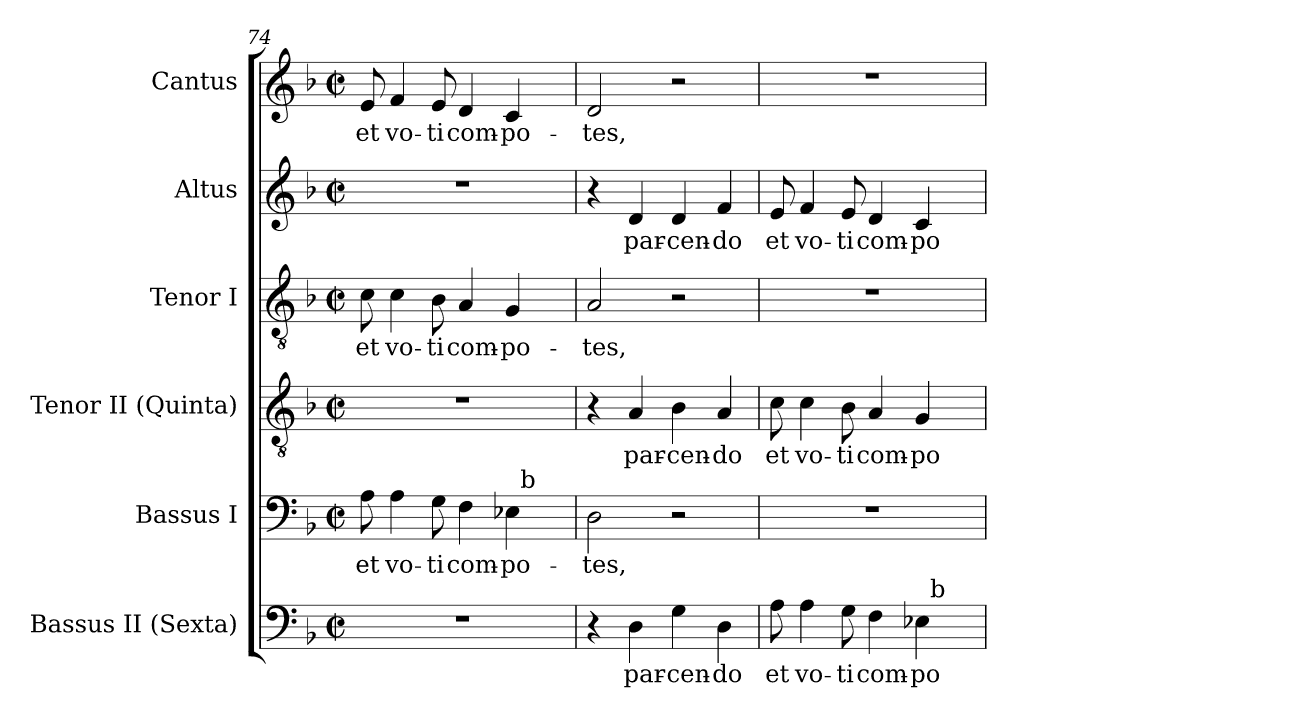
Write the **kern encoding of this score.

**kern	**text	**kern	**text	**kern	**text	**kern	**text	**kern	**text	**kern	**text
*part6	*part6	*part5	*part5	*part4	*part4	*part3	*part3	*part2	*part2	*part1	*part1
*staff6	*staff6	*staff5	*staff5	*staff4	*staff4	*staff3	*staff3	*staff2	*staff2	*staff1	*staff1
*I"Bassus II (Sexta)	*	*I"Bassus I	*	*I"Tenor II (Quinta)	*	*I"Tenor I	*	*I"Altus	*	*I"Cantus	*
*I'B.	*	*I'B.	*	*I'T.	*	*I'T.	*	*I'A.	*	*	*
*clefF4	*	*clefF4	*	*clefGv2	*	*clefGv2	*	*clefG2	*	*clefG2	*
*	*	*	*	*ITrd7c12	*	*ITrd7c12	*	*	*	*	*
*k[b-]	*	*k[b-]	*	*k[b-]	*	*k[b-]	*	*k[b-]	*	*k[b-]	*
*F:	*	*F:	*	*F:	*	*F:	*	*F:	*	*F:	*
*M2/2	*	*M2/2	*	*M2/2	*	*M2/2	*	*M2/2	*	*M2/2	*
*met(c|)	*	*met(c|)	*	*met(c|)	*	*met(c|)	*	*met(c|)	*	*met(c|)	*
=74	=74	=74	=74	=74	=74	=74	=74	=74	=74	=74	=74
!	!	!	!LO:LY:b:color=#000000	!	!	!	!	!	!	!	!
!	!	!	!	!	!	!	!LO:LY:b:color=#000000	!	!	!	!
!	!	!	!	!	!	!	!	!	!	!	!LO:LY:b:color=#000000
*	*	*^	*	*	*	*	*	*	*	*	*
1r	.	8Ai\	2ryy	et	1r	.	8Ci\	et	1r	.	8ei/	et
!	!	!	!	!LO:LY:b:color=#000000	!	!	!	!	!	!	!	!
!	!	!	!	!	!	!	!	!LO:LY:b:color=#000000	!	!	!	!
!	!	!	!	!	!	!	!	!	!	!	!	!LO:LY:b:color=#000000
.	.	4Ai\	.	vo-	.	.	4Ci\	vo-	.	.	4fi/	vo-
!	!	!	!	!LO:LY:b:color=#000000	!	!	!	!	!	!	!	!
!	!	!	!	!	!	!	!	!LO:LY:b:color=#000000	!	!	!	!
!	!	!	!	!	!	!	!	!	!	!	!	!LO:LY:b:color=#000000
.	.	8Gi\	.	-ti	.	.	8BB-i\	-ti	.	.	8ei/	-ti
!	!	!	!	!LO:LY:b:color=#000000	!	!	!	!	!	!	!	!
!	!	!	!	!	!	!	!	!LO:LY:b:color=#000000	!	!	!	!
!	!	!	!	!	!	!	!	!	!	!	!	!LO:LY:b:color=#000000
.	.	4Fi\	4ryy	com-	.	.	4AAi/	com-	.	.	4di/	com-
!	!	!	!	!LO:LY:b:color=#000000	!	!	!	!	!	!	!	!
!	!	!	!	!	!	!	!	!LO:LY:b:color=#000000	!	!	!	!
!	!	!	!	!	!	!	!	!	!	!	!	!LO:LY:b:color=#000000
.	.	4E-i\	32ryy	-po-	.	.	4GGi/	-po-	.	.	4ci/	-po-
.	.	.	256ryy	.	.	.	.	.	.	.	.	.
!	!	!	!LO:TX:a:t=b	!	!	!	!	!	!	!	!	!
.	.	.	8ryy	.	.	.	.	.	.	.	.	.
.	.	.	16ryy	.	.	.	.	.	.	.	.	.
.	.	.	64..ryy	.	.	.	.	.	.	.	.	.
*	*	*v	*v	*	*	*	*	*	*	*	*	*
=75	=75	=75	=75	=75	=75	=75	=75	=75	=75	=75	=75
*	*	*^	*	*	*	*	*	*	*	*	*
!	!	!	!	!LO:LY:b:color=#000000	!	!	!	!	!	!	!	!
*	*	*v	*v	*	*	*	*	*	*	*	*	*
*	*	*^	*	*	*	*	*	*	*	*	*
!	!	!	!	!	!	!	!	!LO:LY:b:color=#000000	!	!	!	!
*	*	*v	*v	*	*	*	*	*	*	*	*	*
*	*	*^	*	*	*	*	*	*	*	*	*
!	!	!	!	!	!	!	!	!	!	!	!	!LO:LY:b:color=#000000
*	*	*v	*v	*	*	*	*	*	*	*	*	*
4r	.	2Di\	-tes,	4r	.	2AAi/	-tes,	4r	.	2di/	-tes,
!	!LO:LY:b:color=#000000	!	!	!	!	!	!	!	!	!	!
!	!	!	!	!	!LO:LY:b:color=#000000	!	!	!	!	!	!
!	!	!	!	!	!	!	!	!	!LO:LY:b:color=#000000	!	!
4Di\	par-	.	.	4AAi/	par-	.	.	4di/	par-	.	.
!	!LO:LY:b:color=#000000	!	!	!	!	!	!	!	!	!	!
!	!	!	!	!	!LO:LY:b:color=#000000	!	!	!	!	!	!
!	!	!	!	!	!	!	!	!	!LO:LY:b:color=#000000	!	!
4Gi\	-cen-	2r	.	4BB-i\	-cen-	2r	.	4di/	-cen-	2r	.
!	!LO:LY:b:color=#000000	!	!	!	!	!	!	!	!	!	!
!	!	!	!	!	!LO:LY:b:color=#000000	!	!	!	!	!	!
!	!	!	!	!	!	!	!	!	!LO:LY:b:color=#000000	!	!
4Di\	-do	.	.	4AAi/	-do	.	.	4fi/	-do	.	.
=76	=76	=76	=76	=76	=76	=76	=76	=76	=76	=76	=76
!	!LO:LY:b:color=#000000	!	!	!	!	!	!	!	!	!	!
!	!	!	!	!	!LO:LY:b:color=#000000	!	!	!	!	!	!
!	!	!	!	!	!	!	!	!	!LO:LY:b:color=#000000	!	!
*^	*	*	*	*	*	*	*	*	*	*	*
8Ai\	2ryy	et	1r	.	8Ci\	et	1r	.	8ei/	et	1r	.
!	!	!LO:LY:b:color=#000000	!	!	!	!	!	!	!	!	!	!
!	!	!	!	!	!	!LO:LY:b:color=#000000	!	!	!	!	!	!
!	!	!	!	!	!	!	!	!	!	!LO:LY:b:color=#000000	!	!
4Ai\	.	vo-	.	.	4Ci\	vo-	.	.	4fi/	vo-	.	.
!	!	!LO:LY:b:color=#000000	!	!	!	!	!	!	!	!	!	!
!	!	!	!	!	!	!LO:LY:b:color=#000000	!	!	!	!	!	!
!	!	!	!	!	!	!	!	!	!	!LO:LY:b:color=#000000	!	!
8Gi\	.	-ti	.	.	8BB-i\	-ti	.	.	8ei/	-ti	.	.
!	!	!LO:LY:b:color=#000000	!	!	!	!	!	!	!	!	!	!
!	!	!	!	!	!	!LO:LY:b:color=#000000	!	!	!	!	!	!
!	!	!	!	!	!	!	!	!	!	!LO:LY:b:color=#000000	!	!
4Fi\	4ryy	com-	.	.	4AAi/	com-	.	.	4di/	com-	.	.
!	!	!LO:LY:b:color=#000000	!	!	!	!	!	!	!	!	!	!
!	!	!	!	!	!	!LO:LY:b:color=#000000	!	!	!	!	!	!
!	!	!	!	!	!	!	!	!	!	!LO:LY:b:color=#000000	!	!
4E-i\	32ryy	-po-	.	.	4GGi/	-po-	.	.	4ci/	-po-	.	.
.	256ryy	.	.	.	.	.	.	.	.	.	.	.
!	!LO:TX:a:t=b	!	!	!	!	!	!	!	!	!	!	!
.	8ryy	.	.	.	.	.	.	.	.	.	.	.
.	16ryy	.	.	.	.	.	.	.	.	.	.	.
.	64..ryy	.	.	.	.	.	.	.	.	.	.	.
*v	*v	*	*	*	*	*	*	*	*	*	*	*
=	=	=	=	=	=	=	=	=	=	=	=
*-	*-	*-	*-	*-	*-	*-	*-	*-	*-	*-	*-
